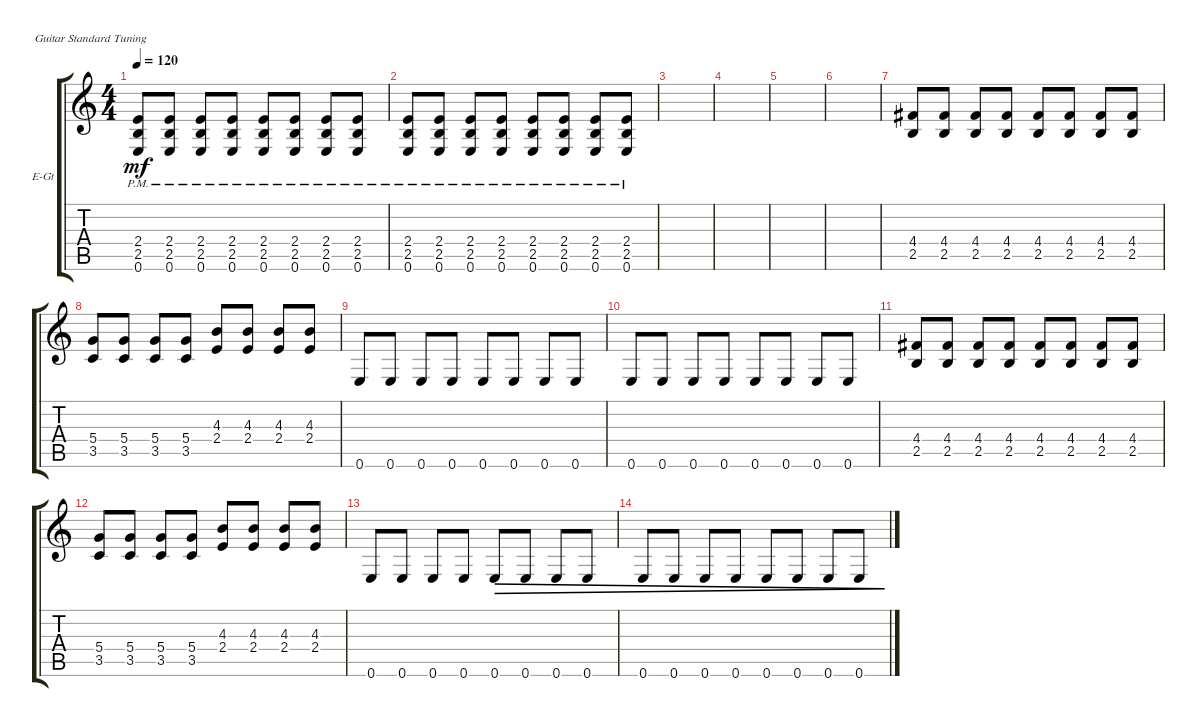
\defaultSystemsLayout 4
\bracketExtendMode groupsimilarinstruments
\firstSystemTrackNameOrientation horizontal
\otherSystemsTrackNameOrientation horizontal
\track ("Electric Guitar" "E-Gt") {instrument distortionguitar}
\staff {score tabs}
\tuning (E4 B3 G3 D3 A2 E2)
\ts (4 4)
\tempo 120
\clef g2
\ks c
(0.6{pm} 2.5{pm} 2.4{pm}).8{dy mf} (0.6{pm} 2.5{pm} 2.4{pm}).8 (0.6{pm} 2.5{pm} 2.4{pm}).8 (0.6{pm} 2.5{pm} 2.4{pm}).8 (0.6{pm} 2.5{pm} 2.4{pm}).8 (0.6{pm} 2.5{pm} 2.4{pm}).8 (0.6{pm} 2.5{pm} 2.4{pm}).8 (0.6{pm} 2.5{pm} 2.4{pm}).8 |
(0.6{pm} 2.5{pm} 2.4{pm}).8 (0.6{pm} 2.5{pm} 2.4{pm}).8 (0.6{pm} 2.5{pm} 2.4{pm}).8 (0.6{pm} 2.5{pm} 2.4{pm}).8 (0.6{pm} 2.5{pm} 2.4{pm}).8 (0.6{pm} 2.5{pm} 2.4{pm}).8 (0.6{pm} 2.5{pm} 2.4{pm}).8 (0.6{pm} 2.5{pm} 2.4{pm}).8 |
|
|
|
|
(2.5 4.4).8 (2.5 4.4).8 (2.5 4.4).8 (2.5 4.4).8 (2.5 4.4).8 (2.5 4.4).8 (2.5 4.4).8 (2.5 4.4).8 |
(3.5 5.4).8 (3.5 5.4).8 (3.5 5.4).8 (3.5 5.4).8 (2.4 4.3).8 (4.3 2.4).8 (4.3 2.4).8 (4.3 2.4).8 |
0.6.8 0.6.8 0.6.8 0.6.8 0.6.8 0.6.8 0.6.8 0.6.8 |
0.6.8 0.6.8 0.6.8 0.6.8 0.6.8 0.6.8 0.6.8 0.6.8 |
(2.5 4.4).8 (2.5 4.4).8 (2.5 4.4).8 (2.5 4.4).8 (2.5 4.4).8 (2.5 4.4).8 (2.5 4.4).8 (2.5 4.4).8 |
(3.5 5.4).8 (3.5 5.4).8 (3.5 5.4).8 (3.5 5.4).8 (2.4 4.3).8 (4.3 2.4).8 (4.3 2.4).8 (4.3 2.4).8 |
0.6.8 0.6.8 0.6.8 0.6.8 0.6.8{dec} 0.6.8{dec} 0.6.8{dec} 0.6.8{dec} |
0.6.8{dec} 0.6.8{dec} 0.6.8{dec} 0.6.8{dec} 0.6.8{dec} 0.6.8{dec} 0.6.8{dec} 0.6.8{dec}
